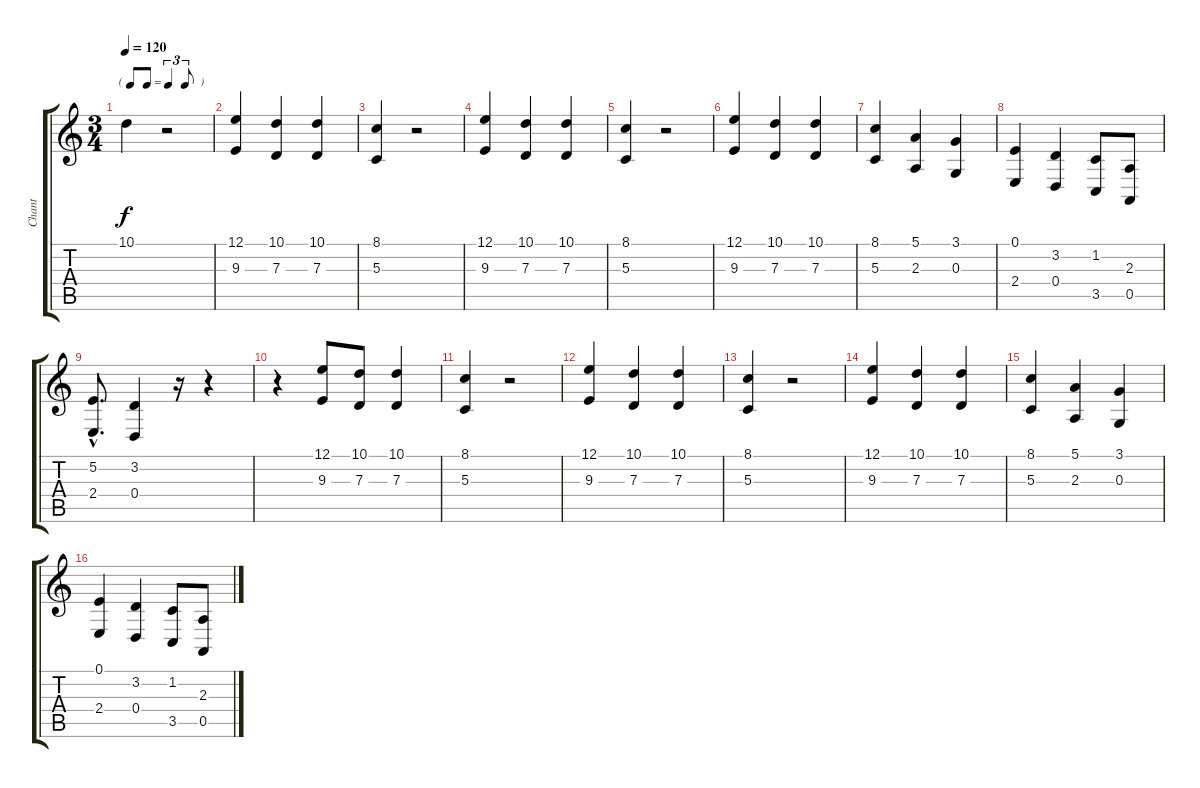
\track ("Chant" "Chant") {instrument brightacousticpiano}
\staff {score tabs}
\tuning (E4 B3 G3 D3 A2 E2) {hide}
\ts (3 4)
\tf triplet8th
\tempo 120
\clef g2
\ks c
10.1.4{dy f} r.2 |
(12.1 9.3).4 (10.1 7.3).4 (10.1 7.3).4 |
(8.1 5.3).4 r.2 |
(12.1 9.3).4 (10.1 7.3).4 (10.1 7.3).4 |
(8.1 5.3).4 r.2 |
(12.1 9.3).4 (10.1 7.3).4 (10.1 7.3).4 |
(8.1 5.3).4 (5.1 2.3).4 (3.1 0.3).4 |
(0.1 2.4).4 (3.2 0.4).4 (1.2 3.5).8 (2.3 0.5).8 |
(5.2{hac} 2.4{hac}).8{d} (3.2 0.4).4 r.16 r.4 |
r.4 (12.1 9.3).8 (10.1 7.3).8 (10.1 7.3).4 |
(8.1 5.3).4 r.2 |
(12.1 9.3).4 (10.1 7.3).4 (10.1 7.3).4 |
(8.1 5.3).4 r.2 |
(12.1 9.3).4 (10.1 7.3).4 (10.1 7.3).4 |
(8.1 5.3).4 (5.1 2.3).4 (3.1 0.3).4 |
(0.1 2.4).4 (3.2 0.4).4 (1.2 3.5).8 (2.3 0.5).8
